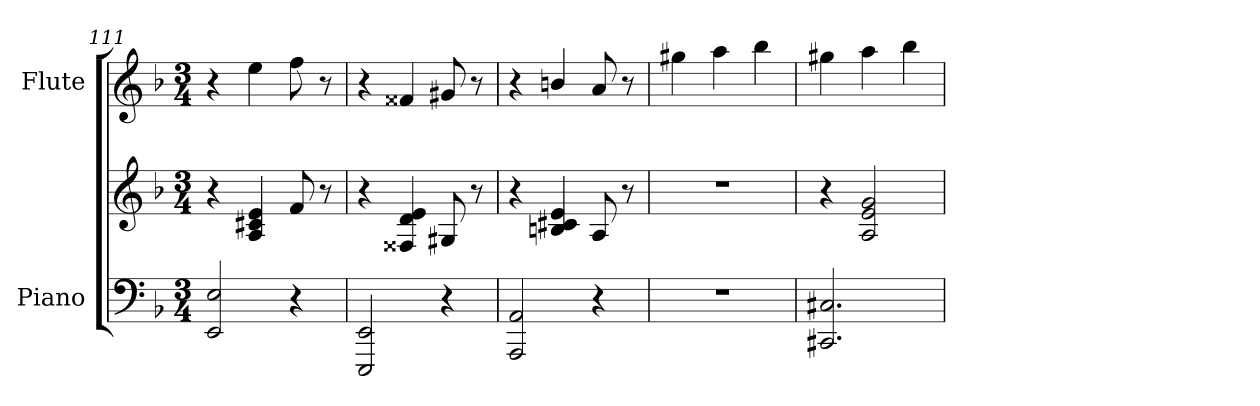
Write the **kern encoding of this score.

**kern	**kern	**kern
*part2	*part2	*part1
*staff3	*staff2	*staff1
*I"Piano	*	*I"Flute
*I'Pno	*	*
*clefF4	*clefG2	*clefG2
*k[b-]	*k[b-]	*k[b-]
*F:	*F:	*F:
*M3/4	*M3/4	*M3/4
=111	=111	=111
2EE/ 2E/	4r	4r
.	4A/ 4c#X/ 4e/	4ee\
4r	8f/	8ff\
.	8r	8r
=112	=112	=112
2EEE/ 2EE/	4r	4r
.	4F##X/ 4d/ 4e/	4f##X/
4r	8G#X/	8g#X/
.	8r	8r
!!LO:LB:g=z
=113	=113	=113
2AAA/ 2AA/	4r	4r
.	4Bn/ 4c#X/ 4e/	4bn/
4r	8A/	8a/
.	8r	8r
=114	=114	=114
2.r	2.r	4gg#X\
.	.	4aa\
.	.	4bb-i\
=115	=115	=115
2.CC#X/ 2.C#X/	4r	4gg#X\
.	2A/ 2e/ 2g/	4aa\
.	.	4bb-\
=	=	=
*-	*-	*-
